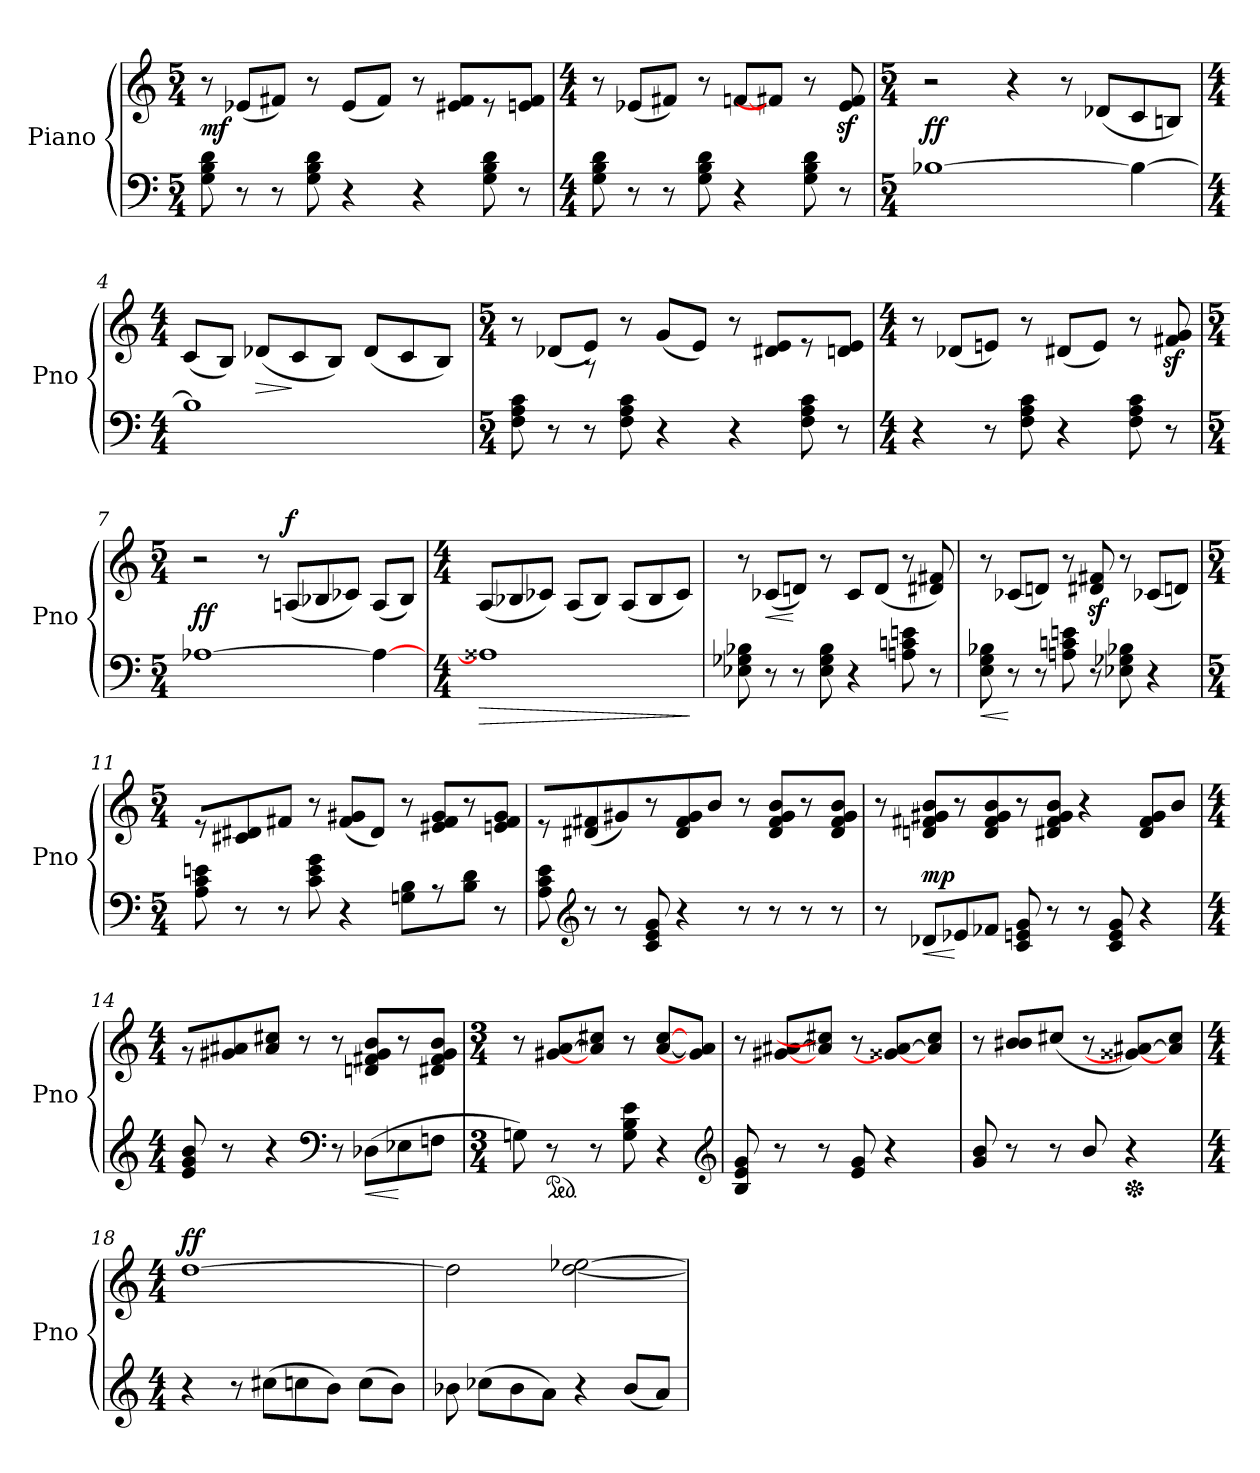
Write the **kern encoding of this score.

**kern	**dynam	**kern	**dynam
*part2	*part2	*part1	*part1
*staff2	*staff2	*staff1	*staff1
*I"Piano	*	*I"Piano	*
*I'Pno	*	*I'Pno	*
*clefF4	*	*clefG2	*
*M5/4	*	*M5/4	*
*MM152	*	*MM152	*
=1	=1	=1	=1
!	!LO:DY:a	!	!
8G\ 8B\ 8d\	mf	8r	.
8r	.	(8e-X/L	.
8r	.	8f#X/J)	.
8G\ 8B\ 8d\	.	8r	.
4r	.	(8e-/L	.
.	.	8f#/J)	.
4r	.	8r	.
.	.	8e#X/ 8f#/L	.
8G\ 8B\ 8d\	.	8r	.
8r	.	8en/ 8f#/J	.
=2	=2	=2	=2
*M4/4	*	*M4/4	*
8G\ 8B\ 8d\	.	8r	.
8r	.	(8e-X/L	.
8r	.	8f#X/J)	.
8G\ 8B\ 8d\	.	8r	.
4r	.	[8fn/L	.
.	.	8f#X/J]	.
8G\ 8B\ 8d\	.	8r	.
8r	.	8e-/z> 8f#/z>	.
=3	=3	=3	=3
*M5/4	*	*M5/4	*
!	!LO:DY:a	!	!
[1B-X\	ff	2r	.
.	.	4r	.
.	.	8r	.
.	.	(8d-X/L	.
4B-\_	.	8c/	.
.	.	8Bn/J)	.
!!LO:LB:g=z
=4	=4	=4	=4
*M4/4	*	*M4/4	*
1B-/]	.	(8c/L	.
.	.	8B/J)	.
!	!	!	!LO:HP:b
.	.	(8d-X/L	>
.	.	8c/	]
.	.	8B/J)	.
.	.	(8d-/L	.
.	.	8c/	.
.	.	8B/J)	.
=5	=5	=5	=5
*M5/4	*	*M5/4	*
*	*	*^	*
8F\ 8A\ 8c\	.	8r	4ryy	.
8r	.	(8d-X/L	.	.
8r	.	8e/J)	8r	.
8F\ 8A\ 8c\	.	8r	2..ryy	.
4r	.	(8g/L	.	.
.	.	8e/J)	.	.
4r	.	8r	.	.
.	.	8d#X/ 8e/L	.	.
8F\ 8A\ 8c\	.	8r	.	.
8r	.	8dn/ 8e/J	.	.
*	*	*v	*v	*
=6	=6	=6	=6
*M4/4	*	*M4/4	*
4r	.	8r	.
.	.	(8d-X/L	.
8r	.	8en/J)	.
8F\ 8A\ 8c\	.	8r	.
4r	.	(8d#X/L	.
.	.	8e/J)	.
8F\ 8A\ 8c\	.	8r	.
8r	.	8f#X/z> 8g/z>	.
=7	=7	=7	=7
*M5/4	*	*M5/4	*
!	!LO:DY:a	!	!
[1A-X\	ff	2r	.
.	.	8r	.
!	!	!	!LO:DY:a
.	.	(8An/L	f
.	.	8B-X/	.
.	.	8c-X/J)	.
4A-\_	.	(8A/L	.
.	.	8B-/J)	.
!!LO:LB:g=z
=8	=8	=8	=8
*M4/4	*	*M4/4	*
!	!LO:HP:b	!	!
1A##X/]	>	(8A/L	.
.	.	8B-X/	.
.	.	8c-X/J)	.
.	.	(8A/L	.
.	.	8B-/J)	.
.	.	(8A/L	.
.	.	8B-/	.
.	.	8c-/J)	.
.	]	.	.
=9	=9	=9	=9
8E-X\ 8G-X\ 8B-X\	.	8r	.
!	!	!	!LO:HP:b
8r	.	(8c-X/L	<
8r	.	8dn/J)	[
8E-\ 8G-\ 8B-\	.	8r	.
4r	.	8c-/L	.
.	.	(8d/J	.
8An\ 8cn\ 8en\	.	8r	.
8r	.	8d#X/ 8f#X/)	.
=10	=10	=10	=10
!	!LO:HP:b	!	!
8E\ 8G\ 8B-X\	<	8r	.
8r	[	(8c-X/L	.
8r	.	8dn/J)	.
8An\ 8cn\ 8en\	.	8r	.
8r	.	8d#X/z> 8f#X/z>	.
8E-X\ 8G-X\ 8B-X\	.	8r	.
4r	.	(8c-X/L	.
.	.	8dn/J)	.
!!LO:LB:g=z
=11	=11	=11	=11
*M5/4	*	*M5/4	*
8A\ 8c\ 8en\	.	8r	.
8r	.	8c#X/ 8d#X/	.
8r	.	8f#X/J	.
8c\ 8e\ 8g\	.	8r	.
4r	.	(8f#/ 8g#X/L	.
.	.	8d#/J)	.
8Gn\ 8B\L	.	8r	.
8r	.	8e#X/ 8f#/ 8g#/L	.
8B\ 8d\J	.	8r	.
8r	.	8en/ 8f#/ 8g#/J	.
=12	=12	=12	=12
8A\ 8c\ 8e\	.	8r	.
*clefG2	*	*	*
8r	.	(8d#X/ 8f#X/L	.
8r	.	8g#X/J)	.
8c/ 8e/ 8g/	.	8r	.
4r	.	8d#/ 8f#/ 8g#/	.
.	.	8b/J	.
8r	.	8r	.
8r	.	8d#/ 8f#/ 8g#/ 8b/L	.
8r	.	8r	.
8r	.	8d#/ 8f#/ 8g#/ 8b/J	.
=13	=13	=13	=13
8r	.	8r	.
!	!LO:HP:b	!	!
!	!LO:DY:n=1:a	!	!
8d-X/L	< mp	8dn/ 8f#X/ 8g#X/ 8b/L	.
8e-X/	[	8r	.
8f-X/J	.	8d/ 8f#/ 8g#/ 8b/	.
8c/ 8en/ 8g/	.	8r	.
8r	.	8d#X/ 8f#/ 8g#/ 8b/J	.
8r	.	4r	.
8c/ 8e/ 8g/	.	.	.
4r	.	8d#/ 8f#/ 8g#/L	.
.	.	8b/J	.
!!LO:LB:g=z
=14	=14	=14	=14
*M4/4	*	*M4/4	*
8e/ 8g/ 8b/	.	8r	.
8r	.	8g#X/ 8a#X/	.
4r	.	8a#/ 8cc#X/J	.
.	.	8r	.
*clefF4	*	*	*
8r	.	8r	.
!	!LO:HP:b	!	!
(8D-X\L	<	8dn/ 8f#X/ 8g#/ 8b/L	.
8E-X\	[	8r	.
8Fn\J	.	8d#X/ 8f#/ 8g#/ 8b/J	.
=15	=15	=15	=15
*M3/4	*	*M3/4	*
8Gn\)	.	8r	.
*ped	*	*	*
8r	.	[8g#X/ [8a/L	.
8r	.	8a/] 8cc#X/J	.
8G\ 8B\ 8e\	.	8r	.
4r	.	[8a/ [8cc#/L	.
.	.	8g#/] 8a/]J	.
*clefG2	*	*	*
=16	=16	=16	=16
8B/ 8e/ 8g/	.	8r	.
8r	.	[8g#X/ [8a#X/L	.
8r	.	8a#/] 8cc#X/]J	.
8e/ 8g/	.	8r	.
4r	.	8g##X/_ [8a#/L	.
.	.	8a#/] 8cc#/J	.
=17	=17	=17	=17
8g/ 8b/	.	8r	.
8r	.	8b/ 8b#X/L	.
8r	.	(8cc#X/J	.
8b/	.	8r	.
*Xped	*	*	*
4r	.	8g##X/_ [8a#X/L)	.
.	.	8a#/] 8cc#/J	.
!!LO:LB:g=z
=18	=18	=18	=18
*M4/4	*	*M4/4	*
!	!	!	!LO:DY:a
4r	.	[1dd\	ff
8r	.	.	.
(8cc#X\L	.	.	.
8ccn\	.	.	.
8b\J)	.	.	.
(8cc\L	.	.	.
8b\J)	.	.	.
=19	=19	=19	=19
*^	*	*	*
2ryy	8b-X\J	.	2dd\]	.
.	(8cc-X\L	.	.	.
.	8b-\	.	.	.
.	8a\J)	.	.	.
4r	2ryy	.	[2dd\ [2ee-X\	.
(8b-/L	.	.	.	.
8a/J)	.	.	.	.
*v	*v	*	*	*
=	=	=	=
*-	*-	*-	*-
